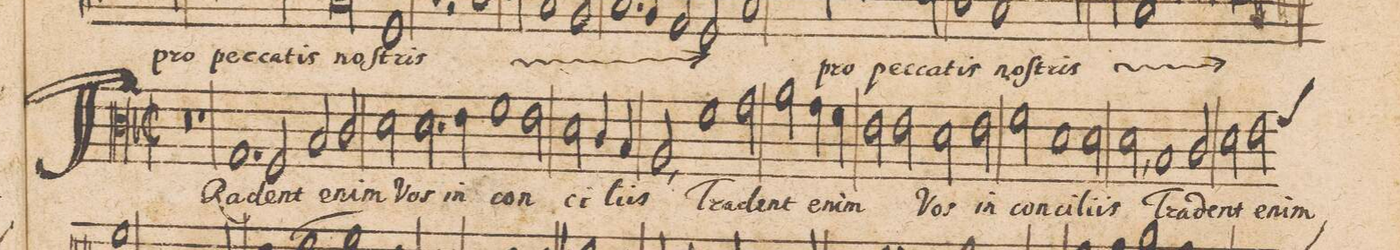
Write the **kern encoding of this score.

**kern	**text
*I"ALTVS.	*
*clefC3	*
*k[b-]	*
*met(C|)	*
*M2/1	*
0r	.
=2-	=2-
1r	.
1.G	TRa-
=3-	=3-
2F/	-dent
2B-/	e-
2c/	-nim
=4-	=4-
*2\right	*
2d\	Vos
2.d\	in
4e\	.
1f\	.
=5-	=5-
2e\	con-
2d\	-ci-
4c/	-li-
4B-/	.
=6-	=6-
2A,</	-is
1f	Tra-
2g\	-dent
=7-	=7-
2a\	e-
4g\	.
4f\	.
2e\	.
2e\	-nim
=8-	=8-
2d\	Vos
2e\	in
2f\	con-
1d\	-ci-
=9-	=9-
2d\	-li-
2d,<\	-is
1B-/	Tra-
=10-	=10-
2c/	-dent
2d\	e-
2e\	-nim
*custos:f	*
=11-	=11-
*-	*-
